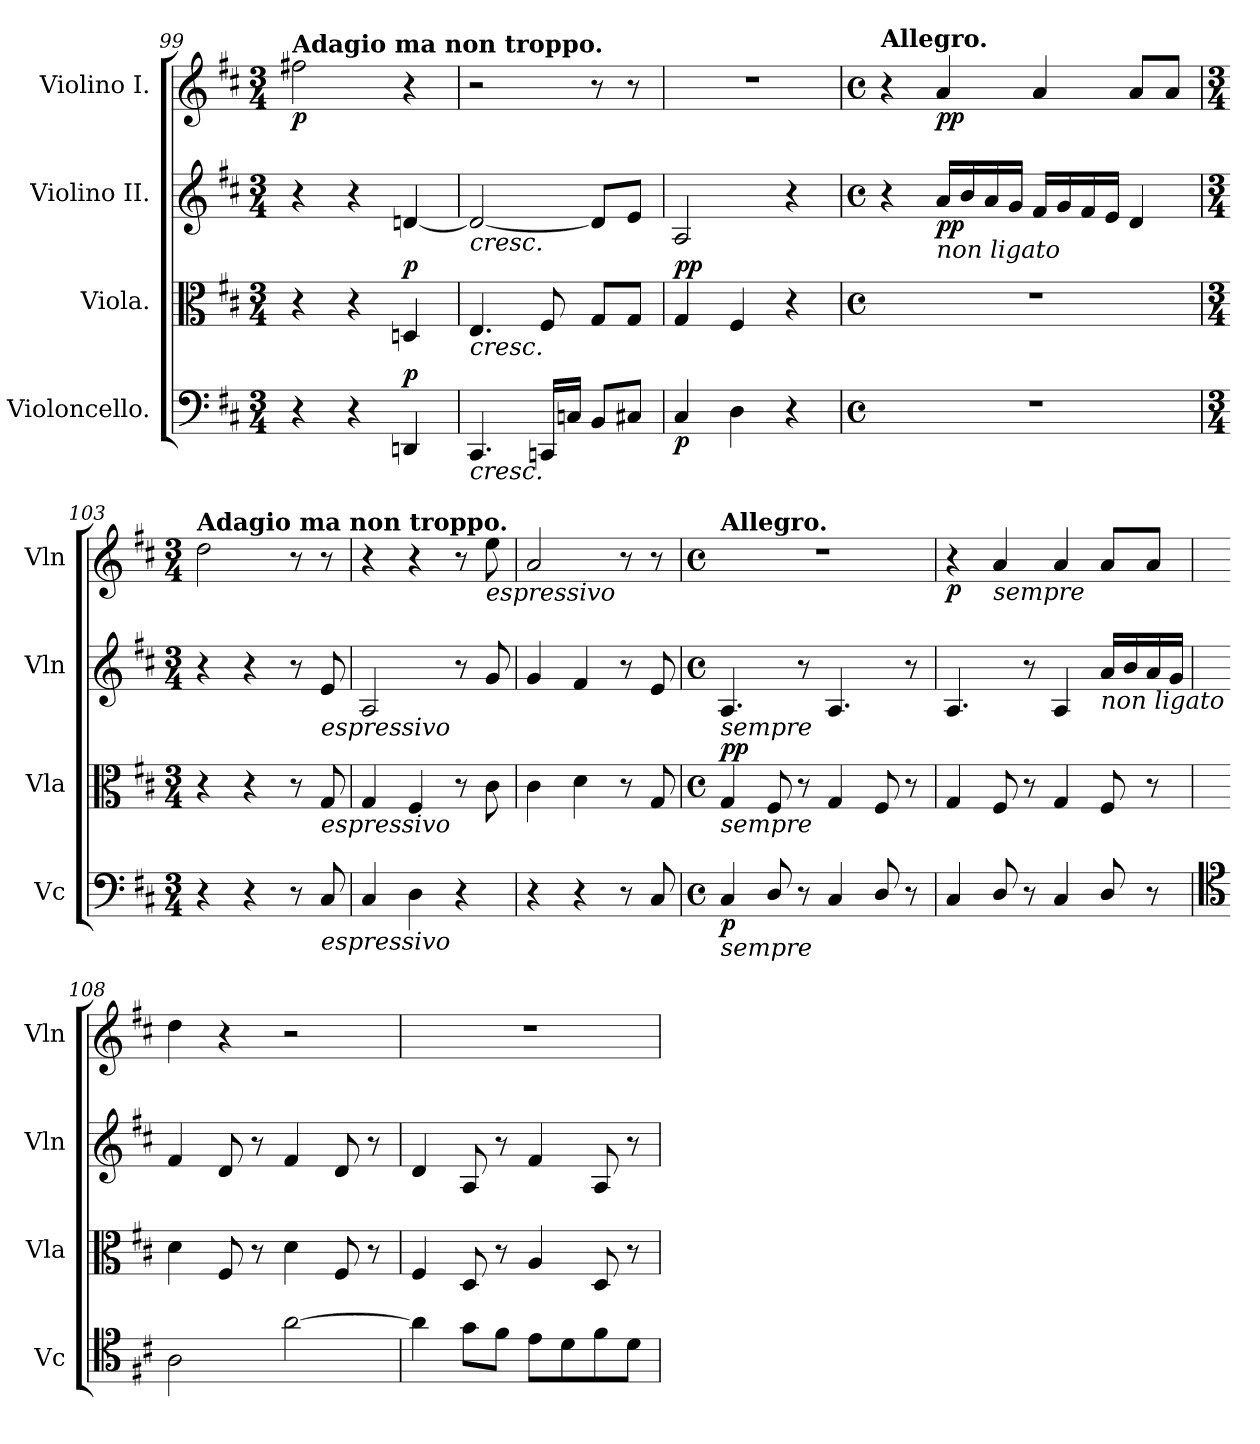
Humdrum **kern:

**kern	**dynam	**kern	**dynam	**kern	**dynam	**kern	**dynam
*part4	*part4	*part3	*part3	*part2	*part2	*part1	*part1
*staff4	*staff4	*staff3	*staff3	*staff2	*staff2	*staff1	*staff1
*I"Violoncello.	*	*I"Viola.	*	*I"Violino II.	*	*I"Violino I.	*
*I'Vc	*	*I'Vla	*	*I'Vln	*	*I'Vln	*
*clefF4	*	*clefC3	*	*clefG2	*	*clefG2	*
*k[f#c#]	*	*k[f#c#]	*	*k[f#c#]	*	*k[f#c#]	*
*D:	*	*D:	*	*D:	*	*D:	*
*M3/4	*	*M3/4	*	*M3/4	*	*M3/4	*
=99	=99	=99	=99	=99	=99	=99	=99
!	!	!	!	!	!	!LO:TX:a:B:t=Adagio ma non troppo.	!
!	!	!	!	!	!	!	!LO:DY:b
4r	.	4r	.	4r	.	2ff#X\	p
4r	.	4r	.	4r	.	.	.
!	!LO:DY:a	!	!LO:DY:a	!	!	!	!
4DDn/	p	4Dn/	p	[4dn/	.	4r	.
=100	=100	=100	=100	=100	=100	=100	=100
!	!	!	!	!LO:TX:b:i:t=cresc.	!	!	!
!	!	!LO:TX:b:i:t=cresc.	!	!	!	!	!
!LO:TX:b:i:t=cresc.	!	!	!	!	!	!	!
4.CC#/	.	4.E/	.	2d/_	.	2r	.
16CCn/LL	.	8F#/	.	.	.	.	.
16Cn/JJ	.	.	.	.	.	.	.
8BB/L	.	8G/L	.	8d/L]	.	8r	.
8C#X/J	.	8G/J	.	8e/J	.	8r	.
=101	=101	=101	=101	=101	=101	=101	=101
!	!LO:DY:b	!	!LO:DY:b	!	!	!	!
!	!	!	!LO:DY:n=1:a	!	!	!	!
4C#/	p	4G/	p p	2A/	.	2.r	.
4D\	.	4F#/	.	.	.	.	.
4r	.	4r	.	4r	.	.	.
=102	=102	=102	=102	=102	=102	=102	=102
*M4/4	*	*M4/4	*	*M4/4	*	*M4/4	*
*met(c)	*	*met(c)	*	*met(c)	*	*met(c)	*
!	!	!	!	!	!	!LO:TX:a:B:t=Allegro.	!
1r	.	1r	.	4r	.	4r	.
!	!	!	!	!LO:TX:b:i:t=non ligato	!	!	!
!	!	!	!	!	!LO:DY:b	!	!LO:DY:b
.	.	.	.	16a/LL	pp	4a/	pp
.	.	.	.	16b/	.	.	.
.	.	.	.	16a/	.	.	.
.	.	.	.	16g/JJ	.	.	.
.	.	.	.	16f#/LL	.	4a/	.
.	.	.	.	16g/	.	.	.
.	.	.	.	16f#/	.	.	.
.	.	.	.	16e/JJ	.	.	.
.	.	.	.	4d/	.	8a/L	.
.	.	.	.	.	.	8a/J	.
=103	=103	=103	=103	=103	=103	=103	=103
*M3/4	*	*M3/4	*	*M3/4	*	*M3/4	*
!	!	!	!	!	!	!LO:TX:a:B:t=Adagio ma non troppo.	!
4r	.	4r	.	4r	.	2dd\	.
4r	.	4r	.	4r	.	.	.
8r	.	8r	.	8r	.	8r	.
!	!	!	!	!LO:TX:b:i:t=espressivo	!	!	!
!	!	!LO:TX:b:i:t=espressivo	!	!	!	!	!
!LO:TX:b:i:t=espressivo	!	!	!	!	!	!	!
8C#/	.	8G/	.	8e/	.	8r	.
=104	=104	=104	=104	=104	=104	=104	=104
4C#/	.	4G/	.	2A/	.	4r	.
4D\	.	4F#/	.	.	.	4r	.
4r	.	8r	.	8r	.	8r	.
!	!	!	!	!	!	!LO:TX:b:i:t=espressivo	!
.	.	8c#\	.	8g/	.	8ee\	.
=105	=105	=105	=105	=105	=105	=105	=105
4r	.	4c#\	.	4g/	.	2a/	.
4r	.	4d\	.	4f#/	.	.	.
8r	.	8r	.	8r	.	8r	.
8C#/	.	8G/	.	8e/	.	8r	.
=106	=106	=106	=106	=106	=106	=106	=106
*M4/4	*	*M4/4	*	*M4/4	*	*M4/4	*
*met(c)	*	*met(c)	*	*met(c)	*	*met(c)	*
!	!	!	!	!	!	!LO:TX:a:B:t=Allegro.	!
!	!	!	!	!LO:TX:b:i:t=sempre	!	!	!
!	!	!LO:TX:b:i:t=sempre	!	!	!	!	!
!LO:TX:b:i:t=sempre	!	!	!	!	!	!	!
!	!LO:DY:b	!	!LO:DY:b	!	!	!	!
!	!	!	!LO:DY:n=1:a	!	!	!	!
4C#/	p	4G/	p p	4.A/	.	1r	.
8D/	.	8F#/	.	.	.	.	.
8r	.	8r	.	8r	.	.	.
4C#/	.	4G/	.	4.A/	.	.	.
8D/	.	8F#/	.	.	.	.	.
8r	.	8r	.	8r	.	.	.
=107	=107	=107	=107	=107	=107	=107	=107
!	!	!	!	!	!	!	!LO:DY:b
4C#/	.	4G/	.	4.A/	.	4r	p
!	!	!	!	!	!	!LO:TX:b:i:t=sempre	!
8D/	.	8F#/	.	.	.	4a/	.
8r	.	8r	.	8r	.	.	.
4C#/	.	4G/	.	4A/	.	4a/	.
!	!	!	!	!LO:TX:b:i:t=non ligato	!	!	!
8D/	.	8F#/	.	16a/LL	.	8a/L	.
.	.	.	.	16b/	.	.	.
8r	.	8r	.	16a/	.	8a/J	.
.	.	.	.	16g/JJ	.	.	.
=108	=108	=108	=108	=108	=108	=108	=108
*clefC4	*	*	*	*	*	*	*
2A\	.	4d\	.	4f#/	.	4dd\	.
.	.	8F#/	.	8d/	.	4r	.
.	.	8r	.	8r	.	.	.
[2a\	.	4d\	.	4f#/	.	2r	.
.	.	8F#/	.	8d/	.	.	.
.	.	8r	.	8r	.	.	.
=109	=109	=109	=109	=109	=109	=109	=109
4a\]	.	4F#/	.	4d/	.	1r	.
8g\L	.	8D/	.	8A/	.	.	.
8f#\J	.	8r	.	8r	.	.	.
8e\L	.	4A/	.	4f#/	.	.	.
8d\	.	.	.	.	.	.	.
8f#\	.	8D/	.	8A/	.	.	.
8d\J	.	8r	.	8r	.	.	.
=	=	=	=	=	=	=	=
*-	*-	*-	*-	*-	*-	*-	*-
